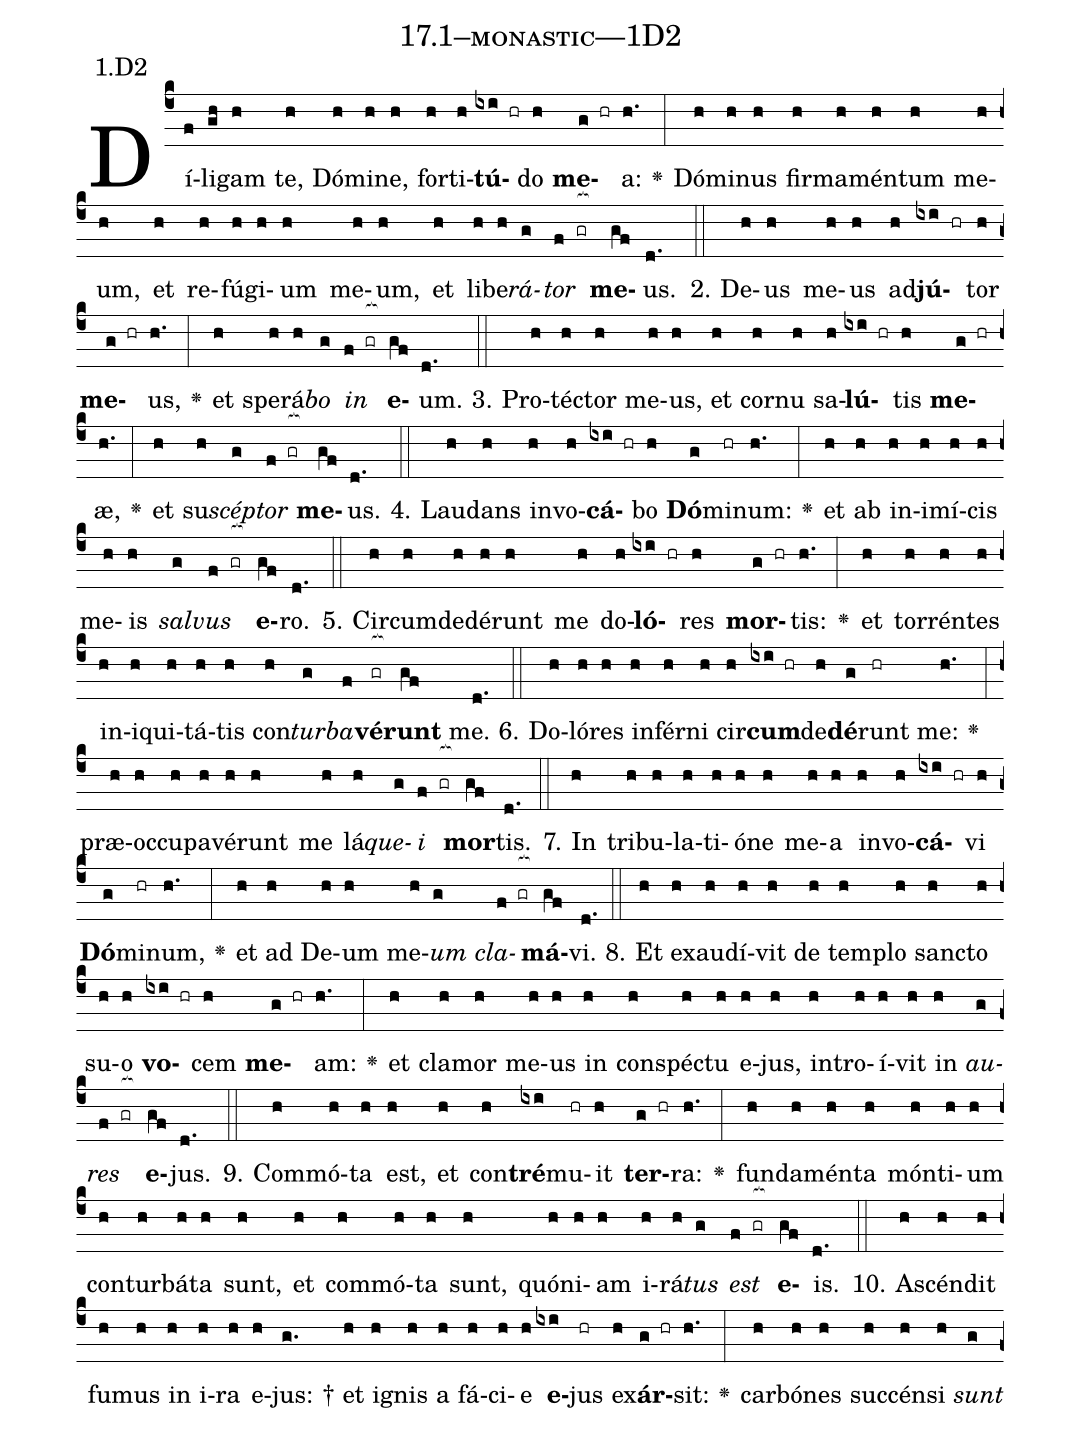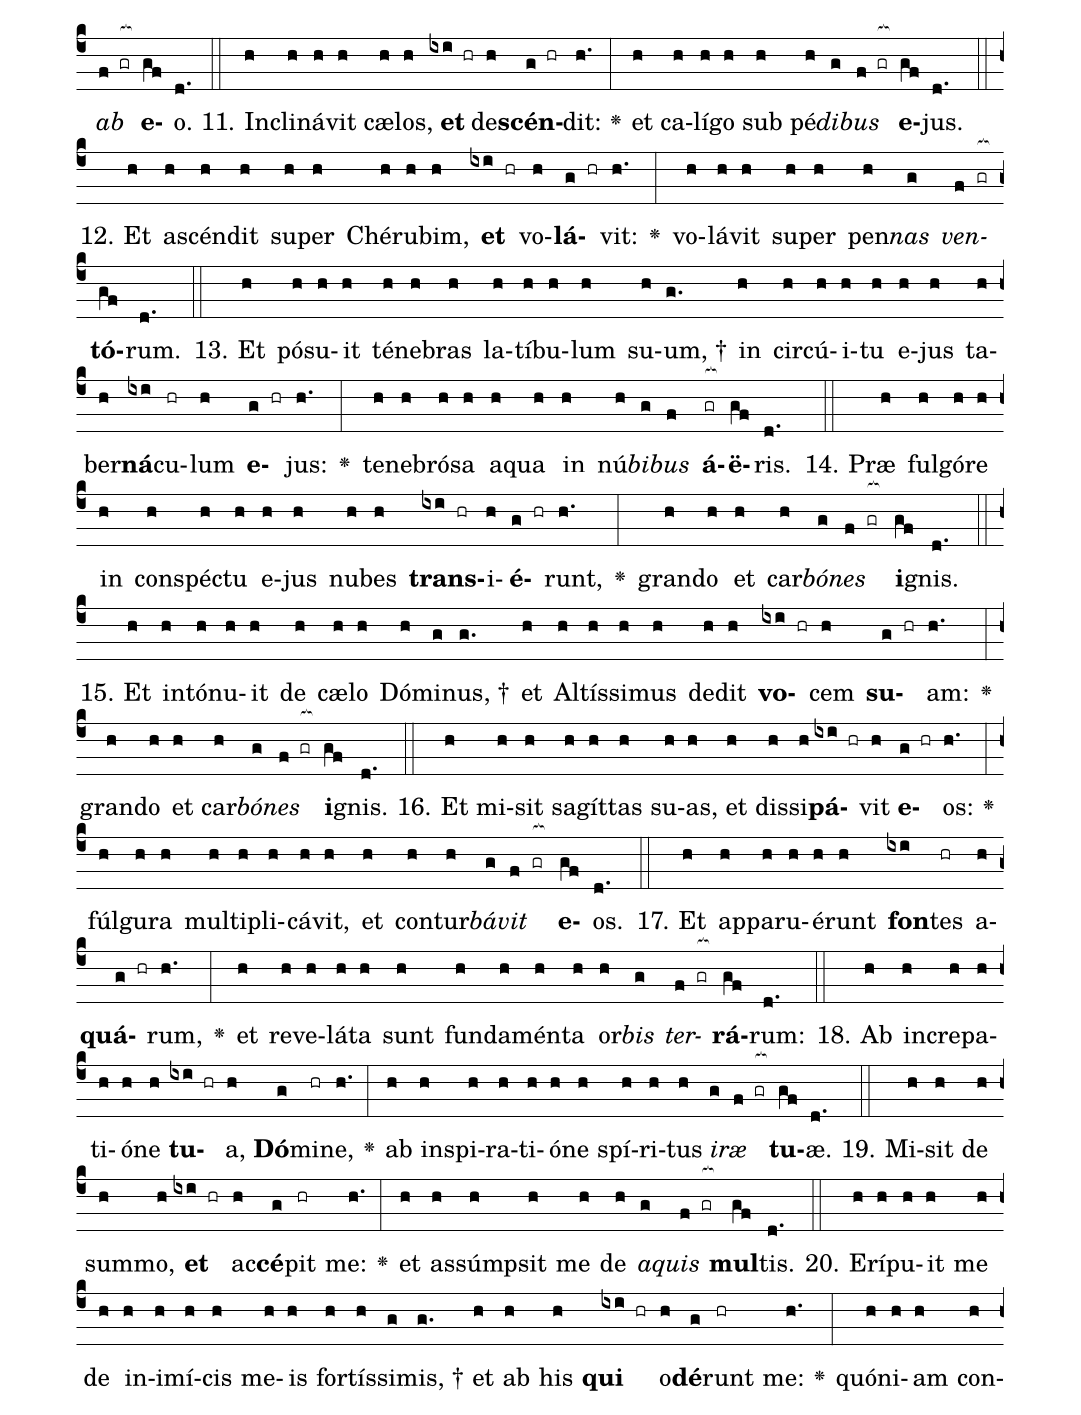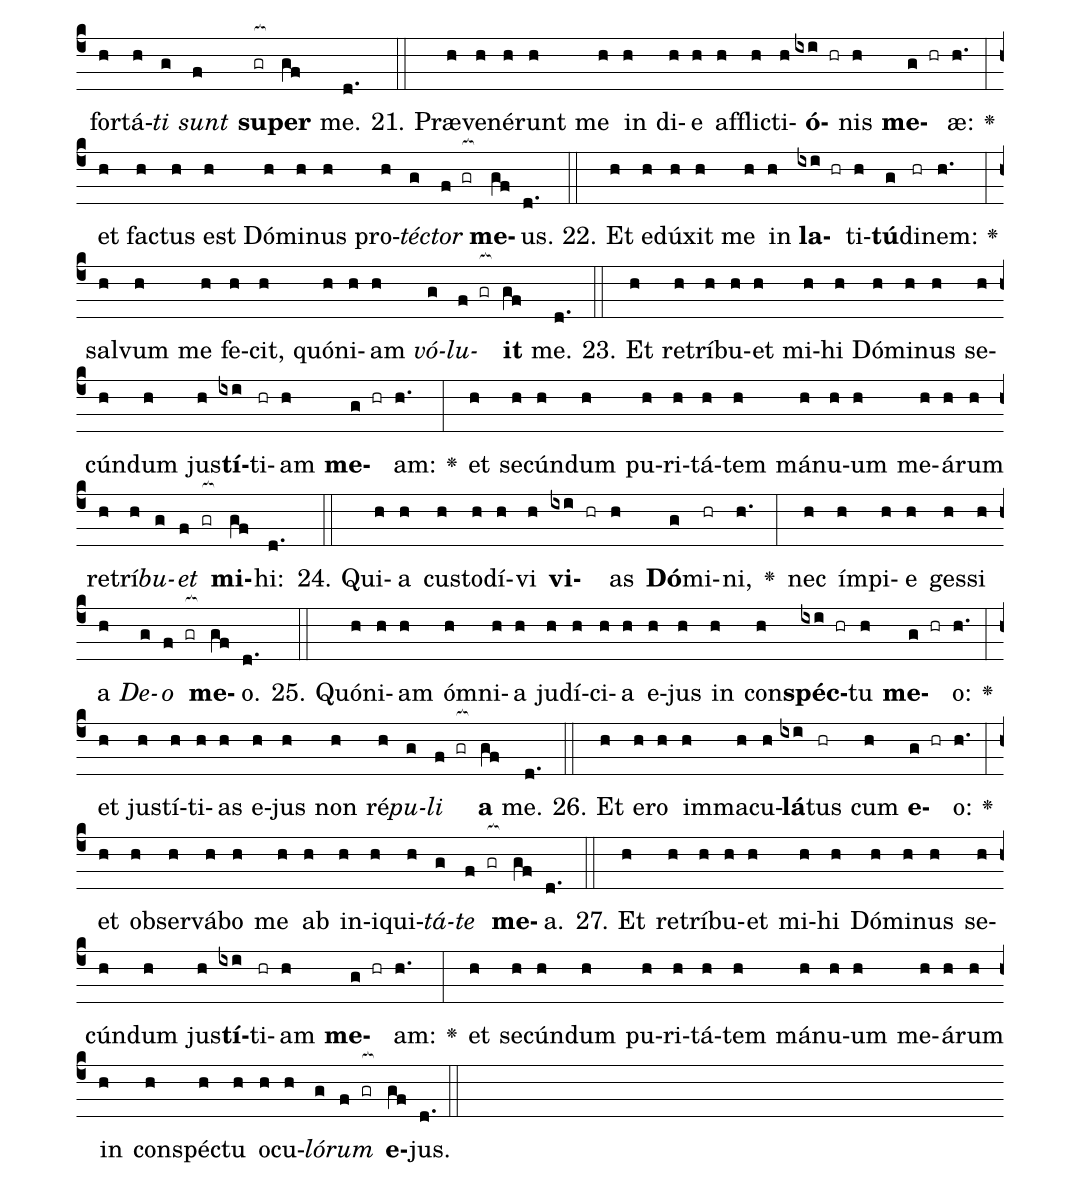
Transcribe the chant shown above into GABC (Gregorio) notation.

name: 17.1--monastic---1D2;
annotation: 1.D2;
%%
(c4)Dí(f)li(gh)gam(h) te,(h) Dó(h)mi(h)ne,(h) for(h)ti(h)<b>tú</b>(ixi hr)do(h) <b>me</b>(g hr)a:(h.) <v>\greheightstar</v>(:) Dó(h)mi(h)nus(h) fir(h)ma(h)mén(h)tum(h) me(h)um,(h) et(h) re(h)fú(h)gi(h)um(h) me(h)um,(h) et(h) li(h)be(h)<i>rá</i>(g)<i>tor</i>(f gr[ocb:1{]) <b>me</b>(gf[ocb:0}])us.(d.) (::)
2. De(h)us(h) me(h)us(h) ad(h)<b>jú</b>(ixi hr)tor(h) <b>me</b>(g hr)us,(h.) <v>\greheightstar</v>(:) et(h) spe(h)rá(h)<i>bo</i>(g) <i>in</i>(f gr[ocb:1{]) <b>e</b>(gf[ocb:0}])um.(d.) (::)
3. Pro(h)téc(h)tor(h) me(h)us,(h) et(h) cor(h)nu(h) sa(h)<b>lú</b>(ixi hr)tis(h) <b>me</b>(g hr)æ,(h.) <v>\greheightstar</v>(:) et(h) su(h)<i>scép</i>(g)<i>tor</i>(f gr[ocb:1{]) <b>me</b>(gf[ocb:0}])us.(d.) (::)
4. Lau(h)dans(h) in(h)vo(h)<b>cá</b>(ixi hr)bo(h) <b>Dó</b>(g)mi(hr)num:(h.) <v>\greheightstar</v>(:) et(h) ab(h) in(h)i(h)mí(h)cis(h) me(h)is(h) <i>sal</i>(g)<i>vus</i>(f gr[ocb:1{]) <b>e</b>(gf[ocb:0}])ro.(d.) (::)
5. Cir(h)cum(h)de(h)dé(h)runt(h) me(h) do(h)<b>ló</b>(ixi hr)res(h) <b>mor</b>(g hr)tis:(h.) <v>\greheightstar</v>(:) et(h) tor(h)rén(h)tes(h) in(h)i(h)qui(h)tá(h)tis(h) con(h)<i>tur</i>(g)<i>ba</i>(f)<b>vé</b>(gr[ocb:1{])<b>runt</b>(gf[ocb:0}]) me.(d.) (::)
6. Do(h)ló(h)res(h) in(h)fér(h)ni(h) cir(h)<b>cum</b>(ixi hr)de(h)<b>dé</b>(g)runt(hr) me:(h.) <v>\greheightstar</v>(:) præ(h)oc(h)cu(h)pa(h)vé(h)runt(h) me(h) lá(h)<i>que</i>(g)<i>i</i>(f gr[ocb:1{]) <b>mor</b>(gf[ocb:0}])tis.(d.) (::)
7. In(h) tri(h)bu(h)la(h)ti(h)ó(h)ne(h) me(h)a(h) in(h)vo(h)<b>cá</b>(ixi hr)vi(h) <b>Dó</b>(g)mi(hr)num,(h.) <v>\greheightstar</v>(:) et(h) ad(h) De(h)um(h) me(h)<i>um</i>(g) <i>cla</i>(f gr[ocb:1{])<b>má</b>(gf[ocb:0}])vi.(d.) (::)
8. Et(h) ex(h)au(h)dí(h)vit(h) de(h) tem(h)plo(h) sanc(h)to(h) su(h)o(h) <b>vo</b>(ixi hr)cem(h) <b>me</b>(g hr)am:(h.) <v>\greheightstar</v>(:) et(h) cla(h)mor(h) me(h)us(h) in(h) con(h)spéc(h)tu(h) e(h)jus,(h) in(h)tro(h)í(h)vit(h) in(h) <i>au</i>(g)<i>res</i>(f gr[ocb:1{]) <b>e</b>(gf[ocb:0}])jus.(d.) (::)
9. Com(h)mó(h)ta(h) est,(h) et(h) con(h)<b>tré</b>(ixi)mu(hr)it(h) <b>ter</b>(g hr)ra:(h.) <v>\greheightstar</v>(:) fun(h)da(h)mén(h)ta(h) món(h)ti(h)um(h) con(h)tur(h)bá(h)ta(h) sunt,(h) et(h) com(h)mó(h)ta(h) sunt,(h) quón(h)i(h)am(h) i(h)rá(h)<i>tus</i>(g) <i>est</i>(f gr[ocb:1{]) <b>e</b>(gf[ocb:0}])is.(d.) (::)
10. A(h)scén(h)dit(h) fu(h)mus(h) in(h) i(h)ra(h) e(h)jus: †(g.) et(h) i(h)gnis(h) a(h) fá(h)ci(h)e(h) <b>e</b>(ixi)jus(hr) ex(h)<b>ár</b>(g hr)sit:(h.) <v>\greheightstar</v>(:) car(h)bó(h)nes(h) suc(h)cén(h)si(h) <i>sunt</i>(g) <i>ab</i>(f gr[ocb:1{]) <b>e</b>(gf[ocb:0}])o.(d.) (::)
11. In(h)cli(h)ná(h)vit(h) cæ(h)los,(h) <b>et</b>(ixi hr) de(h)<b>scén</b>(g hr)dit:(h.) <v>\greheightstar</v>(:) et(h) ca(h)lí(h)go(h) sub(h) pé(h)<i>di</i>(g)<i>bus</i>(f gr[ocb:1{]) <b>e</b>(gf[ocb:0}])jus.(d.) (::)
12. Et(h) a(h)scén(h)dit(h) su(h)per(h) Ché(h)ru(h)bim,(h) <b>et</b>(ixi hr) vo(h)<b>lá</b>(g hr)vit:(h.) <v>\greheightstar</v>(:) vo(h)lá(h)vit(h) su(h)per(h) pen(h)<i>nas</i>(g) <i>ven</i>(f gr[ocb:1{])<b>tó</b>(gf[ocb:0}])rum.(d.) (::)
13. Et(h) pó(h)su(h)it(h) té(h)ne(h)bras(h) la(h)tí(h)bu(h)lum(h) su(h)um, †(g.) in(h) cir(h)cú(h)i(h)tu(h) e(h)jus(h) ta(h)ber(h)<b>ná</b>(ixi)cu(hr)lum(h) <b>e</b>(g hr)jus:(h.) <v>\greheightstar</v>(:) te(h)ne(h)bró(h)sa(h) a(h)qua(h) in(h) nú(h)<i>bi</i>(g)<i>bus</i>(f) <b>á</b>(gr[ocb:1{])<b>ë</b>(gf[ocb:0}])ris.(d.) (::)
14. Præ(h) ful(h)gó(h)re(h) in(h) con(h)spéc(h)tu(h) e(h)jus(h) nu(h)bes(h) <b>trans</b>(ixi hr)i(h)<b>é</b>(g hr)runt,(h.) <v>\greheightstar</v>(:) gran(h)do(h) et(h) car(h)<i>bó</i>(g)<i>nes</i>(f gr[ocb:1{]) <b>i</b>(gf[ocb:0}])gnis.(d.) (::)
15. Et(h) in(h)tó(h)nu(h)it(h) de(h) cæ(h)lo(h) Dó(h)mi(g)nus, †(g.) et(h) Al(h)tís(h)si(h)mus(h) de(h)dit(h) <b>vo</b>(ixi hr)cem(h) <b>su</b>(g hr)am:(h.) <v>\greheightstar</v>(:) gran(h)do(h) et(h) car(h)<i>bó</i>(g)<i>nes</i>(f gr[ocb:1{]) <b>i</b>(gf[ocb:0}])gnis.(d.) (::)
16. Et(h) mi(h)sit(h) sa(h)gít(h)tas(h) su(h)as,(h) et(h) dis(h)si(h)<b>pá</b>(ixi hr)vit(h) <b>e</b>(g hr)os:(h.) <v>\greheightstar</v>(:) fúl(h)gu(h)ra(h) mul(h)ti(h)pli(h)cá(h)vit,(h) et(h) con(h)tur(h)<i>bá</i>(g)<i>vit</i>(f gr[ocb:1{]) <b>e</b>(gf[ocb:0}])os.(d.) (::)
17. Et(h) ap(h)pa(h)ru(h)é(h)runt(h) <b>fon</b>(ixi)tes(hr) a(h)<b>quá</b>(g hr)rum,(h.) <v>\greheightstar</v>(:) et(h) re(h)ve(h)lá(h)ta(h) sunt(h) fun(h)da(h)mén(h)ta(h) or(h)<i>bis</i>(g) <i>ter</i>(f gr[ocb:1{])<b>rá</b>(gf[ocb:0}])rum:(d.) (::)
18. Ab(h) in(h)cre(h)pa(h)ti(h)ó(h)ne(h) <b>tu</b>(ixi hr)a,(h) <b>Dó</b>(g)mi(hr)ne,(h.) <v>\greheightstar</v>(:) ab(h) in(h)spi(h)ra(h)ti(h)ó(h)ne(h) spí(h)ri(h)tus(h) <i>i</i>(g)<i>ræ</i>(f gr[ocb:1{]) <b>tu</b>(gf[ocb:0}])æ.(d.) (::)
19. Mi(h)sit(h) de(h) sum(h)mo,(h) <b>et</b>(ixi hr) ac(h)<b>cé</b>(g)pit(hr) me:(h.) <v>\greheightstar</v>(:) et(h) as(h)súmp(h)sit(h) me(h) de(h) <i>a</i>(g)<i>quis</i>(f gr[ocb:1{]) <b>mul</b>(gf[ocb:0}])tis.(d.) (::)
20. E(h)rí(h)pu(h)it(h) me(h) de(h) in(h)i(h)mí(h)cis(h) me(h)is(h) for(h)tís(h)si(g)mis, †(g.) et(h) ab(h) his(h) <b>qui</b>(ixi hr) o(h)<b>dé</b>(g)runt(hr) me:(h.) <v>\greheightstar</v>(:) quón(h)i(h)am(h) con(h)for(h)tá(h)<i>ti</i>(g) <i>sunt</i>(f) <b>su</b>(gr[ocb:1{])<b>per</b>(gf[ocb:0}]) me.(d.) (::)
21. Præ(h)ve(h)né(h)runt(h) me(h) in(h) di(h)e(h) af(h)flic(h)ti(h)<b>ó</b>(ixi hr)nis(h) <b>me</b>(g hr)æ:(h.) <v>\greheightstar</v>(:) et(h) fac(h)tus(h) est(h) Dó(h)mi(h)nus(h) pro(h)<i>téc</i>(g)<i>tor</i>(f gr[ocb:1{]) <b>me</b>(gf[ocb:0}])us.(d.) (::)
22. Et(h) e(h)dú(h)xit(h) me(h) in(h) <b>la</b>(ixi hr)ti(h)<b>tú</b>(g)di(hr)nem:(h.) <v>\greheightstar</v>(:) sal(h)vum(h) me(h) fe(h)cit,(h) quón(h)i(h)am(h) <i>vó</i>(g)<i>lu</i>(f gr[ocb:1{])<b>it</b>(gf[ocb:0}]) me.(d.) (::)
23. Et(h) re(h)trí(h)bu(h)et(h) mi(h)hi(h) Dó(h)mi(h)nus(h) se(h)cún(h)dum(h) jus(h)<b>tí</b>(ixi)ti(hr)am(h) <b>me</b>(g hr)am:(h.) <v>\greheightstar</v>(:) et(h) se(h)cún(h)dum(h) pu(h)ri(h)tá(h)tem(h) má(h)nu(h)um(h) me(h)á(h)rum(h) re(h)trí(h)<i>bu</i>(g)<i>et</i>(f gr[ocb:1{]) <b>mi</b>(gf[ocb:0}])hi:(d.) (::)
24. Qui(h)a(h) cus(h)to(h)dí(h)vi(h) <b>vi</b>(ixi hr)as(h) <b>Dó</b>(g)mi(hr)ni,(h.) <v>\greheightstar</v>(:) nec(h) ím(h)pi(h)e(h) ges(h)si(h) a(h) <i>De</i>(g)<i>o</i>(f gr[ocb:1{]) <b>me</b>(gf[ocb:0}])o.(d.) (::)
25. Quón(h)i(h)am(h) óm(h)ni(h)a(h) ju(h)dí(h)ci(h)a(h) e(h)jus(h) in(h) con(h)<b>spéc</b>(ixi hr)tu(h) <b>me</b>(g hr)o:(h.) <v>\greheightstar</v>(:) et(h) jus(h)tí(h)ti(h)as(h) e(h)jus(h) non(h) ré(h)<i>pu</i>(g)<i>li</i>(f gr[ocb:1{]) <b>a</b>(gf[ocb:0}]) me.(d.) (::)
26. Et(h) e(h)ro(h) im(h)ma(h)cu(h)<b>lá</b>(ixi)tus(hr) cum(h) <b>e</b>(g hr)o:(h.) <v>\greheightstar</v>(:) et(h) ob(h)ser(h)vá(h)bo(h) me(h) ab(h) in(h)i(h)qui(h)<i>tá</i>(g)<i>te</i>(f gr[ocb:1{]) <b>me</b>(gf[ocb:0}])a.(d.) (::)
27. Et(h) re(h)trí(h)bu(h)et(h) mi(h)hi(h) Dó(h)mi(h)nus(h) se(h)cún(h)dum(h) jus(h)<b>tí</b>(ixi)ti(hr)am(h) <b>me</b>(g hr)am:(h.) <v>\greheightstar</v>(:) et(h) se(h)cún(h)dum(h) pu(h)ri(h)tá(h)tem(h) má(h)nu(h)um(h) me(h)á(h)rum(h) in(h) con(h)spéc(h)tu(h) o(h)cu(h)<i>ló</i>(g)<i>rum</i>(f gr[ocb:1{]) <b>e</b>(gf[ocb:0}])jus.(d.) (::)
